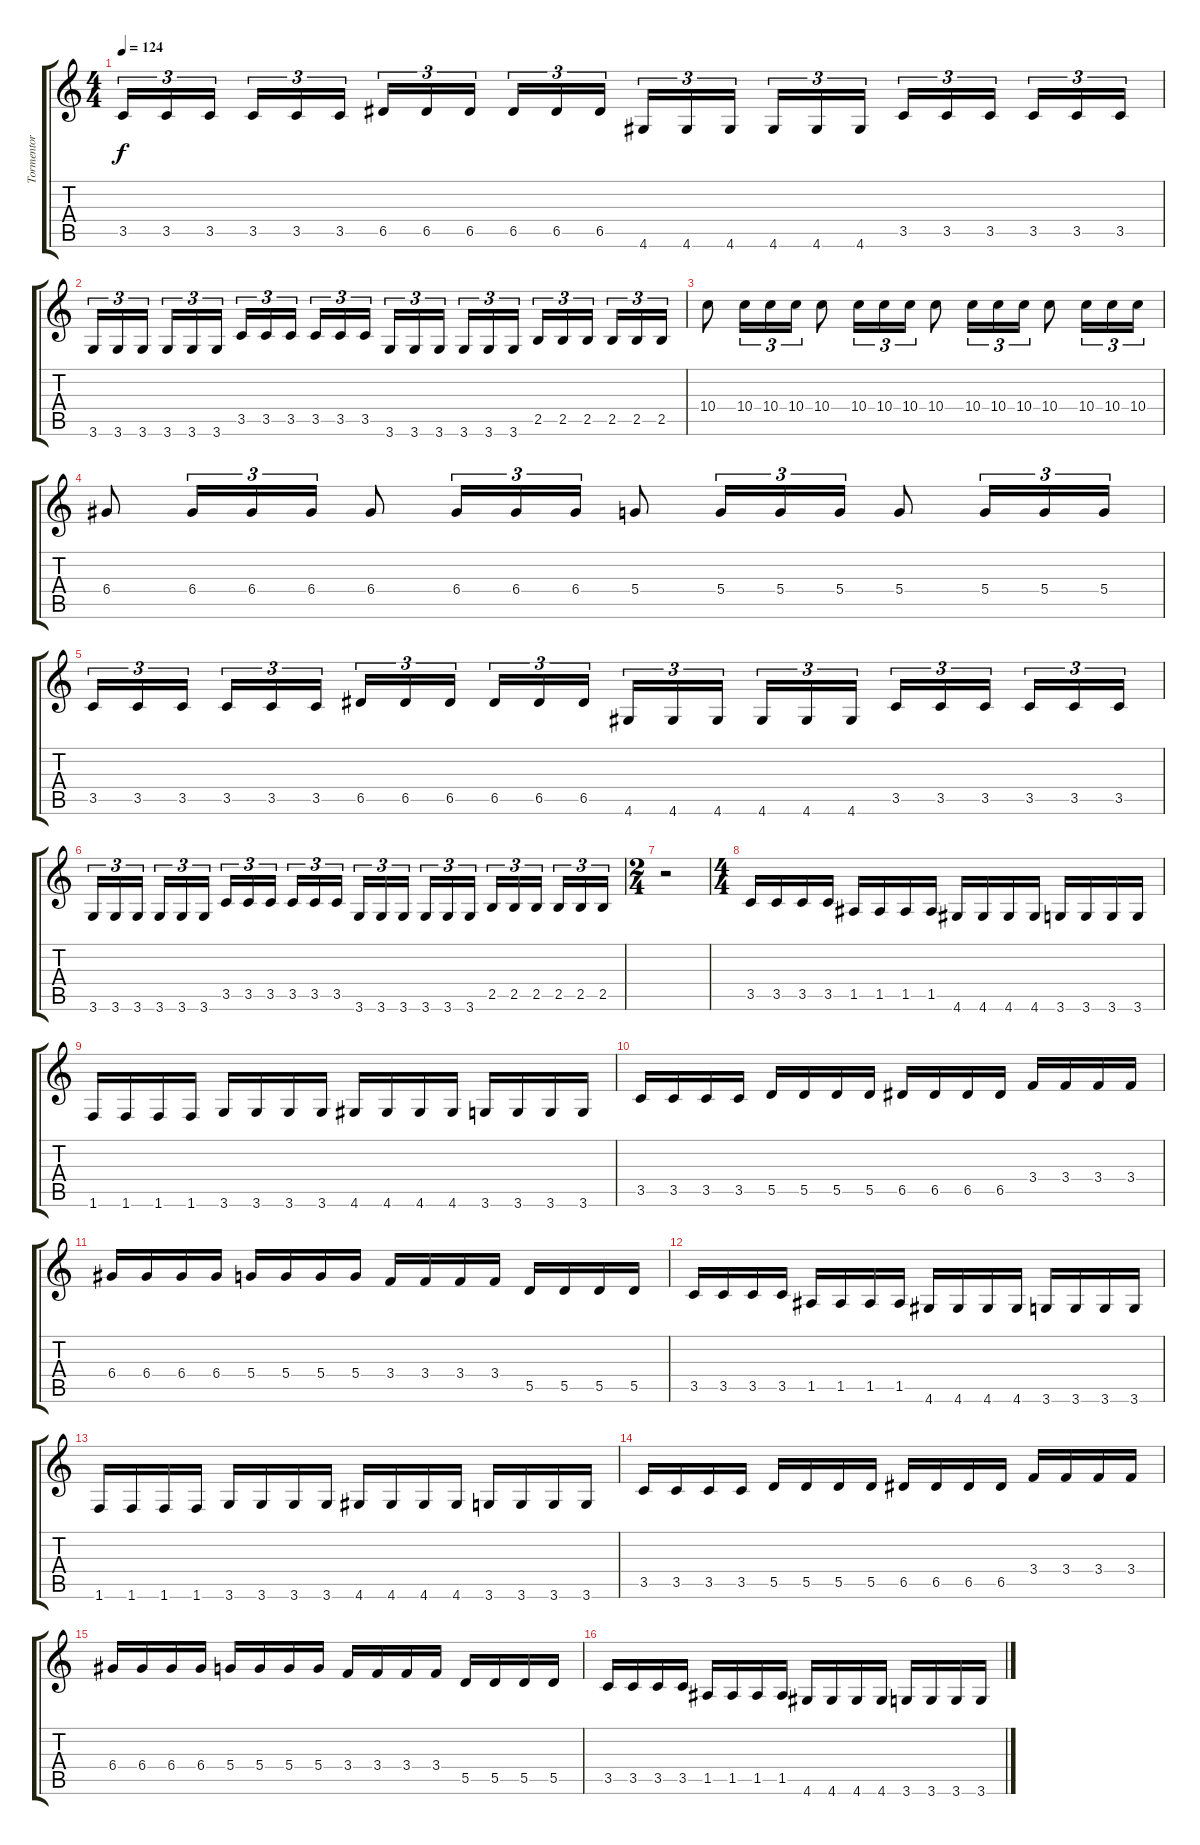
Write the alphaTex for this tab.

\track ("Tormentor" "Tormentor") {instrument distortionguitar}
\staff {score tabs}
\tuning (E4 B3 G3 D3 A2 E2) {hide}
\ts (4 4)
\tempo 124
\clef g2
\ks c
3.5.16{tu (3 2) dy f} 3.5.16{tu (3 2)} 3.5.16{tu (3 2) beam splitsecondary} 3.5.16{tu (3 2)} 3.5.16{tu (3 2)} 3.5.16{tu (3 2)} 6.5.16{tu (3 2)} 6.5.16{tu (3 2)} 6.5.16{tu (3 2) beam splitsecondary} 6.5.16{tu (3 2)} 6.5.16{tu (3 2)} 6.5.16{tu (3 2)} 4.6.16{tu (3 2)} 4.6.16{tu (3 2)} 4.6.16{tu (3 2) beam splitsecondary} 4.6.16{tu (3 2)} 4.6.16{tu (3 2)} 4.6.16{tu (3 2)} 3.5.16{tu (3 2)} 3.5.16{tu (3 2)} 3.5.16{tu (3 2) beam splitsecondary} 3.5.16{tu (3 2)} 3.5.16{tu (3 2)} 3.5.16{tu (3 2)} |
3.6.16{tu (3 2)} 3.6.16{tu (3 2)} 3.6.16{tu (3 2) beam splitsecondary} 3.6.16{tu (3 2)} 3.6.16{tu (3 2)} 3.6.16{tu (3 2)} 3.5.16{tu (3 2)} 3.5.16{tu (3 2)} 3.5.16{tu (3 2) beam splitsecondary} 3.5.16{tu (3 2)} 3.5.16{tu (3 2)} 3.5.16{tu (3 2)} 3.6.16{tu (3 2)} 3.6.16{tu (3 2)} 3.6.16{tu (3 2) beam splitsecondary} 3.6.16{tu (3 2)} 3.6.16{tu (3 2)} 3.6.16{tu (3 2)} 2.5.16{tu (3 2)} 2.5.16{tu (3 2)} 2.5.16{tu (3 2) beam splitsecondary} 2.5.16{tu (3 2)} 2.5.16{tu (3 2)} 2.5.16{tu (3 2)} |
10.4.8 10.4.16{tu (3 2)} 10.4.16{tu (3 2)} 10.4.16{tu (3 2)} 10.4.8 10.4.16{tu (3 2)} 10.4.16{tu (3 2)} 10.4.16{tu (3 2)} 10.4.8 10.4.16{tu (3 2)} 10.4.16{tu (3 2)} 10.4.16{tu (3 2)} 10.4.8 10.4.16{tu (3 2)} 10.4.16{tu (3 2)} 10.4.16{tu (3 2)} |
6.4.8 6.4.16{tu (3 2)} 6.4.16{tu (3 2)} 6.4.16{tu (3 2)} 6.4.8 6.4.16{tu (3 2)} 6.4.16{tu (3 2)} 6.4.16{tu (3 2)} 5.4.8 5.4.16{tu (3 2)} 5.4.16{tu (3 2)} 5.4.16{tu (3 2)} 5.4.8 5.4.16{tu (3 2)} 5.4.16{tu (3 2)} 5.4.16{tu (3 2)} |
3.5.16{tu (3 2)} 3.5.16{tu (3 2)} 3.5.16{tu (3 2) beam splitsecondary} 3.5.16{tu (3 2)} 3.5.16{tu (3 2)} 3.5.16{tu (3 2)} 6.5.16{tu (3 2)} 6.5.16{tu (3 2)} 6.5.16{tu (3 2) beam splitsecondary} 6.5.16{tu (3 2)} 6.5.16{tu (3 2)} 6.5.16{tu (3 2)} 4.6.16{tu (3 2)} 4.6.16{tu (3 2)} 4.6.16{tu (3 2) beam splitsecondary} 4.6.16{tu (3 2)} 4.6.16{tu (3 2)} 4.6.16{tu (3 2)} 3.5.16{tu (3 2)} 3.5.16{tu (3 2)} 3.5.16{tu (3 2) beam splitsecondary} 3.5.16{tu (3 2)} 3.5.16{tu (3 2)} 3.5.16{tu (3 2)} |
3.6.16{tu (3 2)} 3.6.16{tu (3 2)} 3.6.16{tu (3 2) beam splitsecondary} 3.6.16{tu (3 2)} 3.6.16{tu (3 2)} 3.6.16{tu (3 2)} 3.5.16{tu (3 2)} 3.5.16{tu (3 2)} 3.5.16{tu (3 2) beam splitsecondary} 3.5.16{tu (3 2)} 3.5.16{tu (3 2)} 3.5.16{tu (3 2)} 3.6.16{tu (3 2)} 3.6.16{tu (3 2)} 3.6.16{tu (3 2) beam splitsecondary} 3.6.16{tu (3 2)} 3.6.16{tu (3 2)} 3.6.16{tu (3 2)} 2.5.16{tu (3 2)} 2.5.16{tu (3 2)} 2.5.16{tu (3 2) beam splitsecondary} 2.5.16{tu (3 2)} 2.5.16{tu (3 2)} 2.5.16{tu (3 2)} |
\ts (2 4)
r.2 |
\ts (4 4)
3.5.16 3.5.16 3.5.16 3.5.16 1.5.16 1.5.16 1.5.16 1.5.16 4.6.16 4.6.16 4.6.16 4.6.16 3.6.16 3.6.16 3.6.16 3.6.16 |
1.6.16 1.6.16 1.6.16 1.6.16 3.6.16 3.6.16 3.6.16 3.6.16 4.6.16 4.6.16 4.6.16 4.6.16 3.6.16 3.6.16 3.6.16 3.6.16 |
3.5.16 3.5.16 3.5.16 3.5.16 5.5.16 5.5.16 5.5.16 5.5.16 6.5.16 6.5.16 6.5.16 6.5.16 3.4.16 3.4.16 3.4.16 3.4.16 |
6.4.16 6.4.16 6.4.16 6.4.16 5.4.16 5.4.16 5.4.16 5.4.16 3.4.16 3.4.16 3.4.16 3.4.16 5.5.16 5.5.16 5.5.16 5.5.16 |
3.5.16 3.5.16 3.5.16 3.5.16 1.5.16 1.5.16 1.5.16 1.5.16 4.6.16 4.6.16 4.6.16 4.6.16 3.6.16 3.6.16 3.6.16 3.6.16 |
1.6.16 1.6.16 1.6.16 1.6.16 3.6.16 3.6.16 3.6.16 3.6.16 4.6.16 4.6.16 4.6.16 4.6.16 3.6.16 3.6.16 3.6.16 3.6.16 |
3.5.16 3.5.16 3.5.16 3.5.16 5.5.16 5.5.16 5.5.16 5.5.16 6.5.16 6.5.16 6.5.16 6.5.16 3.4.16 3.4.16 3.4.16 3.4.16 |
6.4.16 6.4.16 6.4.16 6.4.16 5.4.16 5.4.16 5.4.16 5.4.16 3.4.16 3.4.16 3.4.16 3.4.16 5.5.16 5.5.16 5.5.16 5.5.16 |
3.5.16 3.5.16 3.5.16 3.5.16 1.5.16 1.5.16 1.5.16 1.5.16 4.6.16 4.6.16 4.6.16 4.6.16 3.6.16 3.6.16 3.6.16 3.6.16
